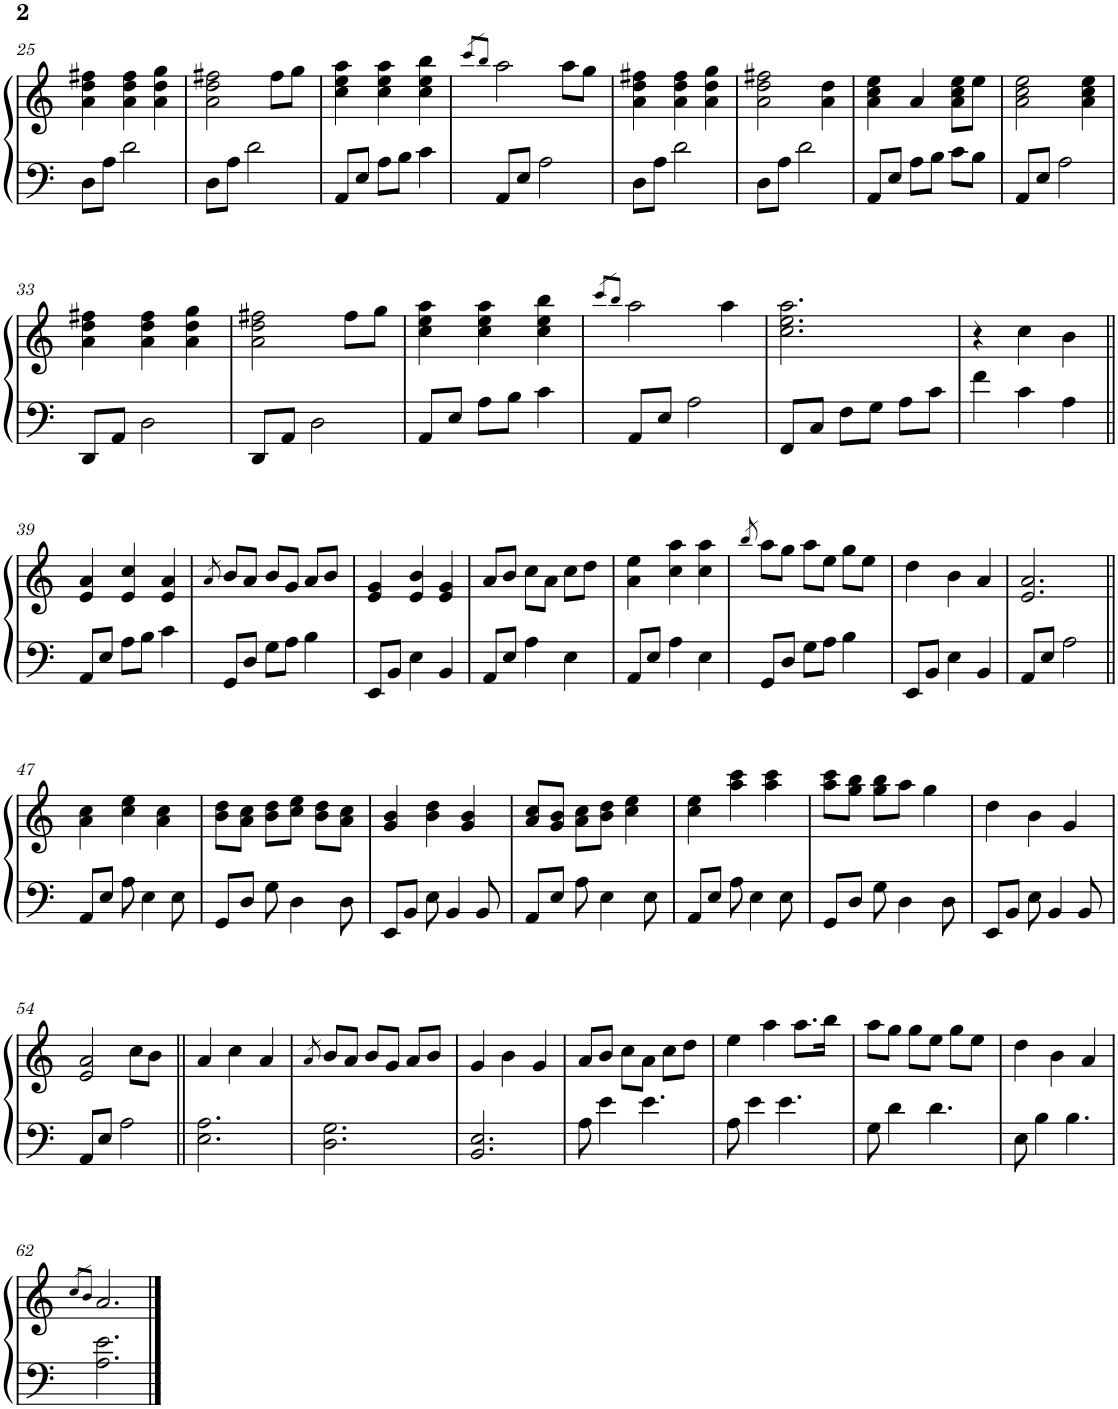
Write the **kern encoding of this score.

**kern	**kern
*part1	*part1
*staff2	*staff1
*I"Harp	*
*I'Hrp.	*
!!LO:PB:g=z
*clefF4	*clefG2
*k[]	*k[]
*M3/4	*M3/4
=25	=25
8D\L	4a\ 4dd\ 4ff#X\
8A\J	.
2d\	4a\ 4dd\ 4ff#\
.	4a\ 4dd\ 4gg\
=26	=26
8D\L	2a\ 2dd\ 2ff#X\
8A\J	.
2d\	.
.	8ff#\L
.	8gg\J
=27	=27
8AA/L	4cc\ 4ee\ 4aa\
8E/J	.
8A\L	4cc\ 4ee\ 4aa\
8B\J	.
4c\	4cc\ 4ee\ 4bb\
=28	=28
.	8qccc/L
.	8qbb/J
8AA/L	2aa\
8E/J	.
2A\	.
.	8aa\L
.	8gg\J
=29	=29
8D\L	4a\ 4dd\ 4ff#X\
8A\J	.
2d\	4a\ 4dd\ 4ff#\
.	4a\ 4dd\ 4gg\
=30	=30
8D\L	2a\ 2dd\ 2ff#X\
8A\J	.
2d\	.
.	4a\ 4dd\
=31	=31
8AA/L	4a\ 4cc\ 4ee\
8E/J	.
8A\L	4a/
8B\J	.
8c\L	8a\ 8cc\ 8ee\L
8B\J	8ee\J
=32	=32
8AA/L	2a\ 2cc\ 2ee\
8E/J	.
2A\	.
.	4a\ 4cc\ 4ee\
!!LO:LB:g=z
=33	=33
8DD/L	4a\ 4dd\ 4ff#X\
8AA/J	.
2D\	4a\ 4dd\ 4ff#\
.	4a\ 4dd\ 4gg\
=34	=34
8DD/L	2a\ 2dd\ 2ff#X\
8AA/J	.
2D\	.
.	8ff#\L
.	8gg\J
=35	=35
8AA/L	4cc\ 4ee\ 4aa\
8E/J	.
8A\L	4cc\ 4ee\ 4aa\
8B\J	.
4c\	4cc\ 4ee\ 4bb\
=36	=36
.	8qccc/L
.	8qbb/J
8AA/L	2aa\
8E/J	.
2A\	.
.	4aa\
=37	=37
8FF/L	2.cc\ 2.ee\ 2.aa\
8C/J	.
8F\L	.
8G\J	.
8A\L	.
8c\J	.
=38	=38
4f\	4r
4c\	4cc\
4A\	4b\
!!LO:LB:g=z
=39||	=39||
8AA/L	4e/ 4a/
8E/J	.
8A\L	4e/ 4cc/
8B\J	.
4c\	4e/ 4a/
=40	=40
.	8qa/
8GG/L	8b/L
8D/J	8a/J
8G\L	8b/L
8A\J	8g/J
4B\	8a/L
.	8b/J
=41	=41
8EE/L	4e/ 4g/
8BB/J	.
4E\	4e/ 4b/
4BB/	4e/ 4g/
=42	=42
8AA/L	8a/L
8E/J	8b/J
4A\	8cc\L
.	8a\J
4E\	8cc\L
.	8dd\J
=43	=43
8AA/L	4a\ 4ee\
8E/J	.
4A\	4cc\ 4aa\
4E\	4cc\ 4aa\
=44	=44
.	8qbb/
8GG/L	8aa\L
8D/J	8gg\J
8G\L	8aa\L
8A\J	8ee\J
4B\	8gg\L
.	8ee\J
=45	=45
8EE/L	4dd\
8BB/J	.
4E\	4b\
4BB/	4a/
=46	=46
8AA/L	2.e/ 2.a/
8E/J	.
2A\	.
!!LO:LB:g=z
=47||	=47||
8AA/L	4a\ 4cc\
8E/J	.
8A\	4cc\ 4ee\
4E\	.
.	4a\ 4cc\
8E\	.
=48	=48
8GG/L	8b\ 8dd\L
8D/J	8a\ 8cc\J
8G\	8b\ 8dd\L
4D\	8cc\ 8ee\J
.	8b\ 8dd\L
8D\	8a\ 8cc\J
=49	=49
8EE/L	4g/ 4b/
8BB/J	.
8E\	4b\ 4dd\
4BB/	.
.	4g/ 4b/
8BB/	.
=50	=50
8AA/L	8a/ 8cc/L
8E/J	8g/ 8b/J
8A\	8a\ 8cc\L
4E\	8b\ 8dd\J
.	4cc\ 4ee\
8E\	.
=51	=51
8AA/L	4cc\ 4ee\
8E/J	.
8A\	4aa\ 4ccc\
4E\	.
.	4aa\ 4ccc\
8E\	.
=52	=52
8GG/L	8aa\ 8ccc\L
8D/J	8gg\ 8bb\J
8G\	8gg\ 8bb\L
4D\	8aa\J
.	4gg\
8D\	.
=53	=53
8EE/L	4dd\
8BB/J	.
8E\	4b\
4BB/	.
.	4g/
8BB/	.
!!LO:LB:g=z
=54	=54
8AA/L	2e/ 2a/
8E/J	.
2A\	.
.	8cc\L
.	8b\J
=55||	=55||
2.E\ 2.A\	4a/
.	4cc\
.	4a/
=56	=56
.	8qa/
2.D\ 2.G\	8b/L
.	8a/J
.	8b/L
.	8g/J
.	8a/L
.	8b/J
=57	=57
2.BB/ 2.E/	4g/
.	4b\
.	4g/
=58	=58
8A\	8a/L
4e\	8b/J
.	8cc\L
4.e\	8a\J
.	8cc\L
.	8dd\J
=59	=59
8A\	4ee\
4e\	.
.	4aa\
4.e\	.
.	8.aa\L
.	16bb\Jk
=60	=60
8G\	8aa\L
4d\	8gg\J
.	8gg\L
4.d\	8ee\J
.	8gg\L
.	8ee\J
=61	=61
8E\	4dd\
4B\	.
.	4b\
4.B\	.
.	4a/
!!LO:LB:g=z
=62	=62
.	8qcc/L
.	8qb/J
2.A\ 2.e\	2.a/
==	==
*-	*-
